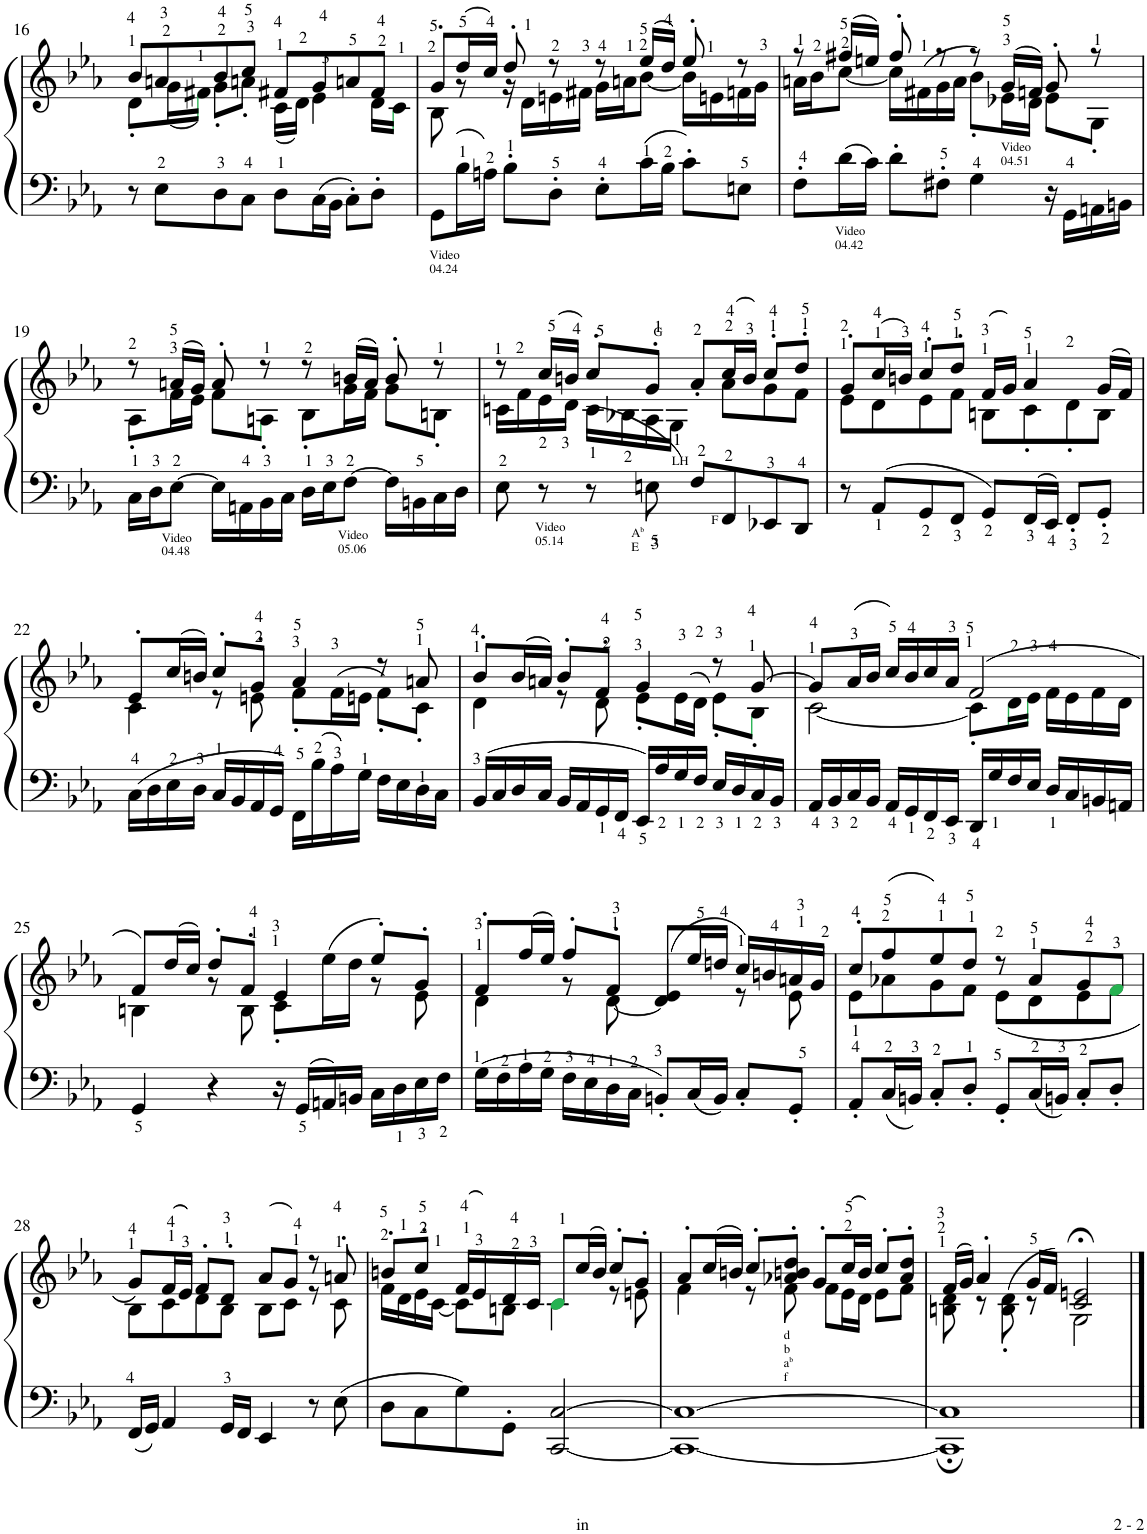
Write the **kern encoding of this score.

**kern	**kern
*part1	*part1
*staff2	*staff1
*I"Piano	*
*I'Pno.	*
!!LO:PB:g=z
*clefF4	*clefG2
*k[b-e-a-]	*k[b-e-a-]
*M4/4	*M4/4
*met(c)	*met(c)
=16	=16
*	*^
8r	8b-/L	8d'\L
8E->\L	8an/	(16g\L
.	.	16f#X\JJ)
8D>\	8b-/	8g'\L
8C>\J	8cc/J	8an'\J
8D>\L	8f#X/L	(16c\LL
.	.	16d>\JJ)
16C\L	8g/	4e-\
16BB-\JJ	.	.
8C'\L	8an/	.
8D'\J	8f#/J	16d\LL
.	.	16c\JJ
=17	=17	=17
!LO:TX:b:t=Video	!	!
!LO:TX:b:t=04.24	!	!
8GG\L	8g'/L	8B-\
16B->\L	(16dd/L	8r
16An>\JJ	16cc/JJ)	.
8B->'\L	8dd'/	16r
.	.	16d>\LL
8D>'\J	8r	16en>\
.	.	16f#X>\JJ
8E->'\L	8r	16g>\LL
.	.	16an>\J
16c>\L	(16ee-/LL	[8b-\J
16B->\JJ	16dd/JJ)	.
8c'\L	8ee-'/	16b-\LL]
.	.	16en\
8En>\J	8r	16fn\
.	.	16g\JJ
=18	=18	=18
8F>'\L	8r	16an>\LL
.	.	16b->\J
!LO:TX:b:t=Video	!	!
!LO:TX:b:t=04.42	!	!
16d\L	(16ff#X/LL	[8cc>\J
16c\JJ	16een/JJ)	.
8d'\L	8ff#'/	16cc\LL]
.	.	(>16f#X>\
8F#X>'\J	8r	16g\
.	.	16a\JJ
4G>\	8r	8b-'\L)
!	!LO:TX:b:t=Video	!
!	!LO:TX:b:t=04.51	!
.	(16g/LL	16e-X>\L
.	16fn/JJ)	16d\JJ
16r	8g'/	8e-\L
16GG>\LL	.	.
16AAn\	8r	8G>'\J
16BBn\JJ	.	.
!!LO:LB:g=z	!!
=19	=19	=19
16C>\LL	8r	8A->'\L
16D>\J	.	.
!LO:TX:b:t=Video	!	!
!LO:TX:b:t=04.48	!	!
[8E->\J	(16an/LL	16f>\L
.	16g/JJ)	16e-\JJ
16E-\LL]	8a'/	8f\L
16AAn>\	.	.
16BB->\	8r	8An>'\J
16C\JJ	.	.
16D>\LL	8r	8B->'\L
16E->\J	.	.
!LO:TX:b:t=Video	!	!
!LO:TX:b:t=05.06	!	!
[8F>\J	(16bn/LL	16g\L
.	16a/JJ)	16f\JJ
16F\LL]	8b'/	8g\L
16BBn>\	.	.
16C\	8r	8Bn>'\J
16D\JJ	.	.
=20	=20	=20
8E->\	8r	16cn>\LL
.	.	16f\
!LO:TX:b:t=Video	!	!
!LO:TX:b:t=05.14	!	!
8r	(16cc/LL	16e-\
.	(>16bn/JJ)	16d\JJ
8r	8cc'/L	16c\LL
.	.	16B-X\
!	!LO:TX:a:t=G	!
!LO:TX:b:t=A	!	!
!LO:TX:b:t=b	!	!
!LO:TX:b:t=E	!	!
8En>\	8g'/J	16A-\
!	!	!LO:TX:b:t=LH
.	.	16G\JJ)
8F>/L	8a-'/L	8ryy
!LO:TX:b:t=F	!	!
8FF>/	(16cc/L	8a->\L
.	16b/JJ)	.
8EE-X>/	8cc'/L	8g\
8DD>/J	8dd'/J	8f\J
=21	=21	=21
8r	8g'/L	8e-\L
8AA-/L	(16cc/L	8d\
.	16bn/JJ)	.
8GG/	8cc'/L	8e-\
8FF/J	8dd'/J	8f\J
8GG/L	(16f/LL	8Bn\L
.	16g/JJ)	.
16FF/L	4a-/	8c'\
16EE-/JJ	.	.
8FF'/L	.	8d'\
8GG'/J	(16g/LL	8B\J
.	16f/JJ)	.
!!LO:LB:g=z	!!
=22	=22	=22
16C>\LL	8e-'/L	4c\
16D\	.	.
16E->\	(16cc/L	.
16D>\JJ	16bn/JJ)	.
16C>/LL	8cc'/L	8r
16BB-/	.	.
16AA-/	8g'/J	8en\
16GG>/JJ	.	.
16FF>\LL	4a-/	8f'\L
16B->\	.	.
16A->\	.	(>16f\L
16G>\JJ	.	16en\JJ
16F\LL	8r	8f'\L)
16E-\	.	.
16D>\	8an/	8c'\J
16C\JJ	.	.
=23	=23	=23
16BB-/LL	8b-'/L	4d\
16C/	.	.
16D/	(16b-/L	.
16C/JJ	16an/JJ)	.
16BB-/LL	8b-'/L	8r
16AA-/	.	.
16GG/	8f'/J	8d\
16FF/JJ	.	.
16EE-/LL	4g/	8e-'\L
16A-/	.	.
16G/	.	(>16e->\L
16F/JJ	.	16d>\JJ)
16E-/LL	8r	8e->'\L
16D/	.	.
16C/	[8g/	8B-'\J
16BB-/JJ	.	.
=24	=24	=24
16AA-/LL	(8g/L]	[2c\
16BB-/	.	.
16C/	16a-/L)	.
16BB-/JJ	16b-/JJ	.
16AA-/LL	16cc/LL	.
16GG/	16b-/	.
16FF/	16cc/	.
16EE-/JJ	16a-/JJ	.
16DD/LL	(2f/	8c'\L]
16G/	.	.
16F/	.	16d>\L
16E-/JJ	.	16e->\JJ
16D/LL	.	16f>\LL
16C/	.	16e-\
16BBn/	.	16f\
16AAn/JJ	.	16d\JJ
!!LO:LB:g=z	!!
=25	=25	=25
4GG/	8f/L)	4Bn\
.	(16dd/L	.
.	16cc/JJ)	.
4r	8dd'/L	8r
.	8f'/J	8B\
16r	4e-/	8c'\L
16GG/LL	.	.
16AAn/)	.	(>16ee-\L
16BBn/JJ	.	16dd\JJ
16C\LL	(8ee-'/L	8r
16D\	.	.
16E-\	8g'/J	8e-\
16F\JJ	.	.
=26	=26	=26
*	*	*^
16G>\LL	8f'/L	4d\	2..ryy
16F>\	.	.	.
16A->\	(16ff/L	.	.
16G>\JJ	16ee-/JJ)	.	.
16F>\LL	8ff'/L	8r	.
16E->\	.	.	.
16D>\	8f'/J	[8d\	.
16C>\JJ	.	.	.
8BBn>'/L	(4e-/	8d/L]	.
16C/L	.	16ee-/L	.
16BB/JJ	.	16ddn/JJ	.
8C'/L	16cc/LL)	8r	.
.	16bn/	.	.
8GG>'/J	16an/	8ryy	8e-\
.	16g/JJ	.	.
*	*	*v	*v
=27	=27	=27
8AA->'/L	8cc'/L	8e-\L
16C>/L	(8ff/	8a-X\
16BBn>/JJ	.	.
8C>'/L	8ee-/)	8g\
8D>'/J	8dd/J	8f\J
8GG>'/L	8r	(8e-\L
16C>/L	8a-/L	8d\
16BBn>/JJ	.	.
8C>'/L	8g/	8e-\
8D'/J	8f/J	8fi\J
!!LO:LB:g=z	!!
=28	=28	=28
16FF>/LL	8g/L)	8B-\L
16GG/JJ	.	.
4AA-/	(16f/L	8c\
.	16e-/JJ)	.
.	8f'/L	8d\
16GG>/LL	8d'/J	8B-\J
16FF/JJ	.	.
4EE-/	(8a-/L	8B-\L
.	8g/J)	8c\J
8r	8r	8r
8E-\	8an'/	8c\
=29	=29	=29
8D\L	8bn'/L	16f\LL
.	.	16d\
8C\	8cc'/J	16e-\
.	.	[16c\JJ
8G\	(16f/LL	8c\L]
.	16e-/)	.
8GG'\J	16d/	8Bn\J
.	16c/JJ	.
[2CC/ [2C/	8c/L	4ci\
.	(16cc/L	.
.	16b/JJ)	.
.	8cc'/L	8r
.	8g'/J	8en\
=30	=30	=30
1CC_ 1C_	8a-'/L	4f\
.	(16cc/L	.
.	16bn/JJ)	.
.	8cc'/L	8r
!	!LO:TX:b:t=d	!
!	!LO:TX:b:t=b	!
!	!LO:TX:b:t=a	!
!	!LO:TX:b:t=b	!
!	!LO:TX:b:t=f	!
.	8a-X/' 8bn/' 8dd/'J	8f\
.	8g'/L	8f\L
.	(16cc/L	16e->\L
.	16b/JJ)	16d\JJ
.	8cc'/L	8e-\L
.	8a-/' 8dd/'J	8f\J
=31	=31	=31
1CC]; 1C];	(16f/LL	8Bn\>> 8d\>>
.	16g/JJ)	.
.	4a-'/	8r
.	.	8B\' 8d\'
.	16g/LL	8r
.	(16f/JJ	.
.	2c/;< 2en/;<	2G\
*	*v	*v
==	==
*-	*-
